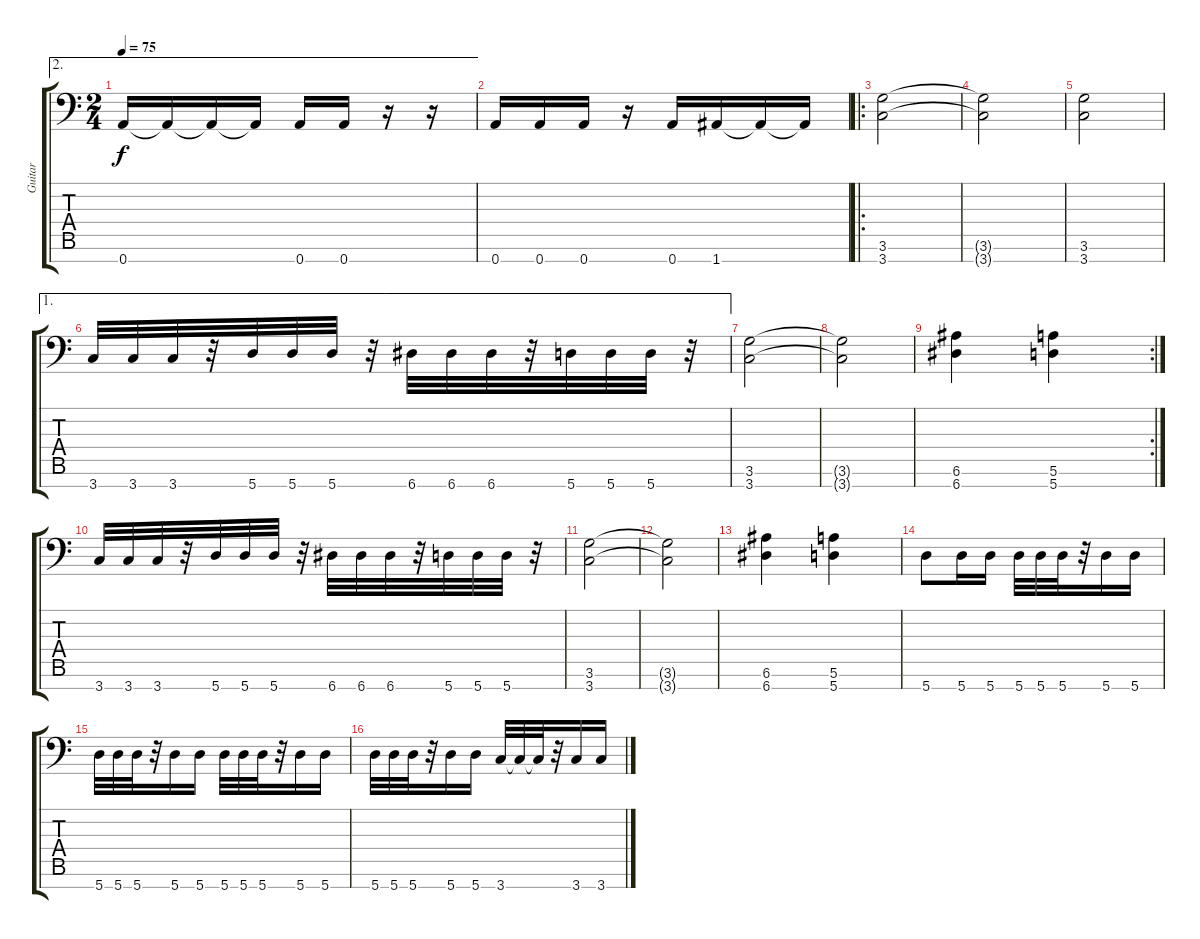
\track ("Guitar" "Guitar") {instrument distortionguitar}
\staff {score tabs}
\tuning (E4 B3 G3 D3 A2 E2 A1) {hide}
\ae 2
\ts (2 4)
\tempo 75
\clef f4
\ks c
0.7.16{dy f} 0.7{t}.16 0.7{t}.16 0.7{t}.16 0.7.16 0.7.16 r.16 r.16 |
0.7.16 0.7.16 0.7.16 r.16 0.7.16 1.7.16 1.7{t}.16 1.7{t}.16 |
\ro
(3.6 3.7).2 |
(3.6{t} 3.7{t}).2 |
(3.6 3.7).2 |
\ae 1
3.7.32 3.7.32 3.7.32 r.32 5.7.32 5.7.32 5.7.32 r.32 6.7.32 6.7.32 6.7.32 r.32 5.7.32 5.7.32 5.7.32 r.32 |
(3.6 3.7).2 |
(3.6{t} 3.7{t}).2 |
\rc 2
(6.6 6.7).4 (5.6 5.7).4 |
3.7.32 3.7.32 3.7.32 r.32 5.7.32 5.7.32 5.7.32 r.32 6.7.32 6.7.32 6.7.32 r.32 5.7.32 5.7.32 5.7.32 r.32 |
(3.6 3.7).2 |
(3.6{t} 3.7{t}).2 |
(6.6 6.7).4 (5.6 5.7).4 |
5.7.8 5.7.16 5.7.16 5.7.32 5.7.32 5.7.32 r.32 5.7.16 5.7.16 |
5.7.32 5.7.32 5.7.32 r.32 5.7.16 5.7.16 5.7.32 5.7.32 5.7.32 r.32 5.7.16 5.7.16 |
5.7.32 5.7.32 5.7.32 r.32 5.7.16 5.7.16 3.7.32 3.7{t}.32 3.7{t}.32 r.32 3.7.16 3.7.16
